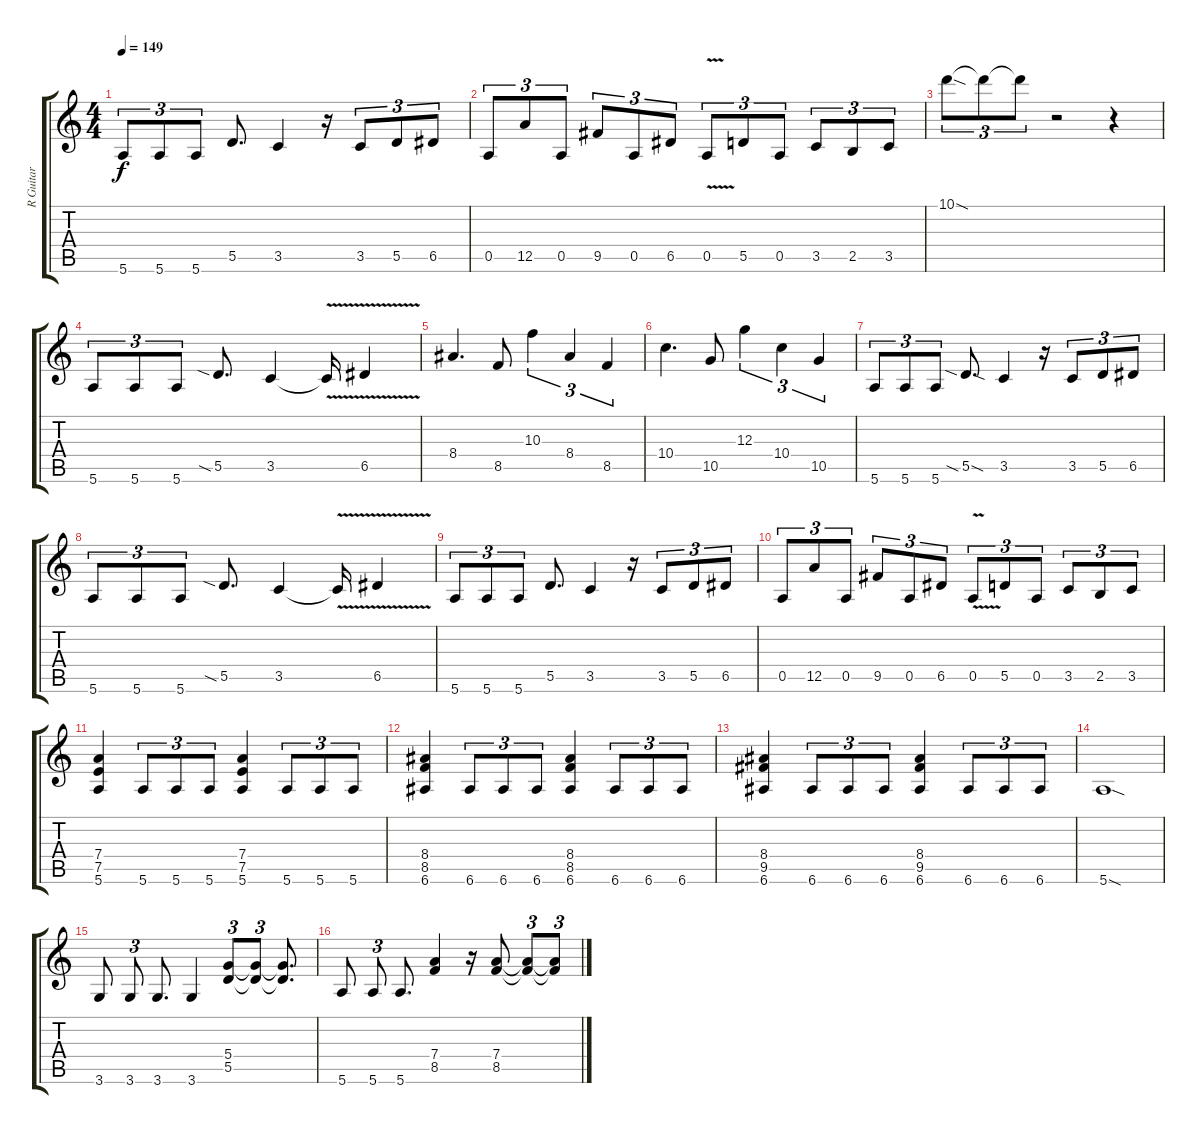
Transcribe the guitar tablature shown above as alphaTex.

\track ("R Guitar" "R Guitar") {instrument distortionguitar}
\staff {score tabs}
\tuning (E4 B3 G3 D3 A2 E2) {hide}
\ts (4 4)
\tempo 149
\clef g2
\ks c
5.6.8{tu (3 2) dy f} 5.6.8{tu (3 2)} 5.6.8{tu (3 2)} 5.5.8{d} 3.5.4 r.16 3.5.8{tu (3 2)} 5.5.8{tu (3 2)} 6.5.8{tu (3 2)} |
0.5.8{tu (3 2)} 12.5.8{tu (3 2)} 0.5.8{tu (3 2)} 9.5.8{tu (3 2)} 0.5.8{tu (3 2)} 6.5.8{tu (3 2)} 0.5{v}.8{tu (3 2)} 5.5.8{tu (3 2)} 0.5.8{tu (3 2)} 3.5.8{tu (3 2)} 2.5.8{tu (3 2)} 3.5.8{tu (3 2)} |
10.1{sod}.8{tu (3 2)} 10.1{t}.8{tu (3 2)} 10.1{t}.8{tu (3 2)} r.2 r.4 |
5.6.8{tu (3 2)} 5.6.8{tu (3 2)} 5.6.8{tu (3 2)} 5.5{sia}.8{d} 3.5.4 3.5{v t}.16 6.5{v}.4 |
8.4.4{d} 8.5.8 10.3.4{tu (3 2)} 8.4.4{tu (3 2)} 8.5.4{tu (3 2)} |
10.4.4{d} 10.5.8 12.3.4{tu (3 2)} 10.4.4{tu (3 2)} 10.5.4{tu (3 2)} |
5.6.8{tu (3 2)} 5.6.8{tu (3 2)} 5.6.8{tu (3 2)} 5.5{sia sod}.8{d} 3.5.4 r.16 3.5.8{tu (3 2)} 5.5.8{tu (3 2)} 6.5.8{tu (3 2)} |
5.6.8{tu (3 2)} 5.6.8{tu (3 2)} 5.6.8{tu (3 2)} 5.5{sia}.8{d} 3.5.4 3.5{v t}.16 6.5{v}.4 |
5.6.8{tu (3 2)} 5.6.8{tu (3 2)} 5.6.8{tu (3 2)} 5.5.8{d} 3.5.4 r.16 3.5.8{tu (3 2)} 5.5.8{tu (3 2)} 6.5.8{tu (3 2)} |
0.5.8{tu (3 2)} 12.5.8{tu (3 2)} 0.5.8{tu (3 2)} 9.5.8{tu (3 2)} 0.5.8{tu (3 2)} 6.5.8{tu (3 2)} 0.5{v}.8{tu (3 2)} 5.5.8{tu (3 2)} 0.5.8{tu (3 2)} 3.5.8{tu (3 2)} 2.5.8{tu (3 2)} 3.5.8{tu (3 2)} |
(7.4 7.5 5.6).4 5.6.8{tu (3 2)} 5.6.8{tu (3 2)} 5.6.8{tu (3 2)} (7.4 7.5 5.6).4 5.6.8{tu (3 2)} 5.6.8{tu (3 2)} 5.6.8{tu (3 2)} |
(8.4 8.5 6.6).4 6.6.8{tu (3 2)} 6.6.8{tu (3 2)} 6.6.8{tu (3 2)} (8.4 8.5 6.6).4 6.6.8{tu (3 2)} 6.6.8{tu (3 2)} 6.6.8{tu (3 2)} |
(8.4 9.5 6.6).4 6.6.8{tu (3 2)} 6.6.8{tu (3 2)} 6.6.8{tu (3 2)} (8.4 9.5 6.6).4 6.6.8{tu (3 2)} 6.6.8{tu (3 2)} 6.6.8{tu (3 2)} |
5.6{sod}.1 |
3.6.8 3.6.8{tu (3 2)} 3.6.8{d} 3.6.4 (5.4 5.5).8{tu (3 2)} (5.4{t} 5.5{t}).8{tu (3 2)} (5.4{t} 5.5{t}).8{d} |
5.6.8 5.6.8{tu (3 2)} 5.6.8{d} (7.4 8.5).4 r.16 (7.4 8.5).8 (7.4{t} 8.5{t}).8{tu (3 2)} (7.4{t} 8.5{t}).8{tu (3 2)}
